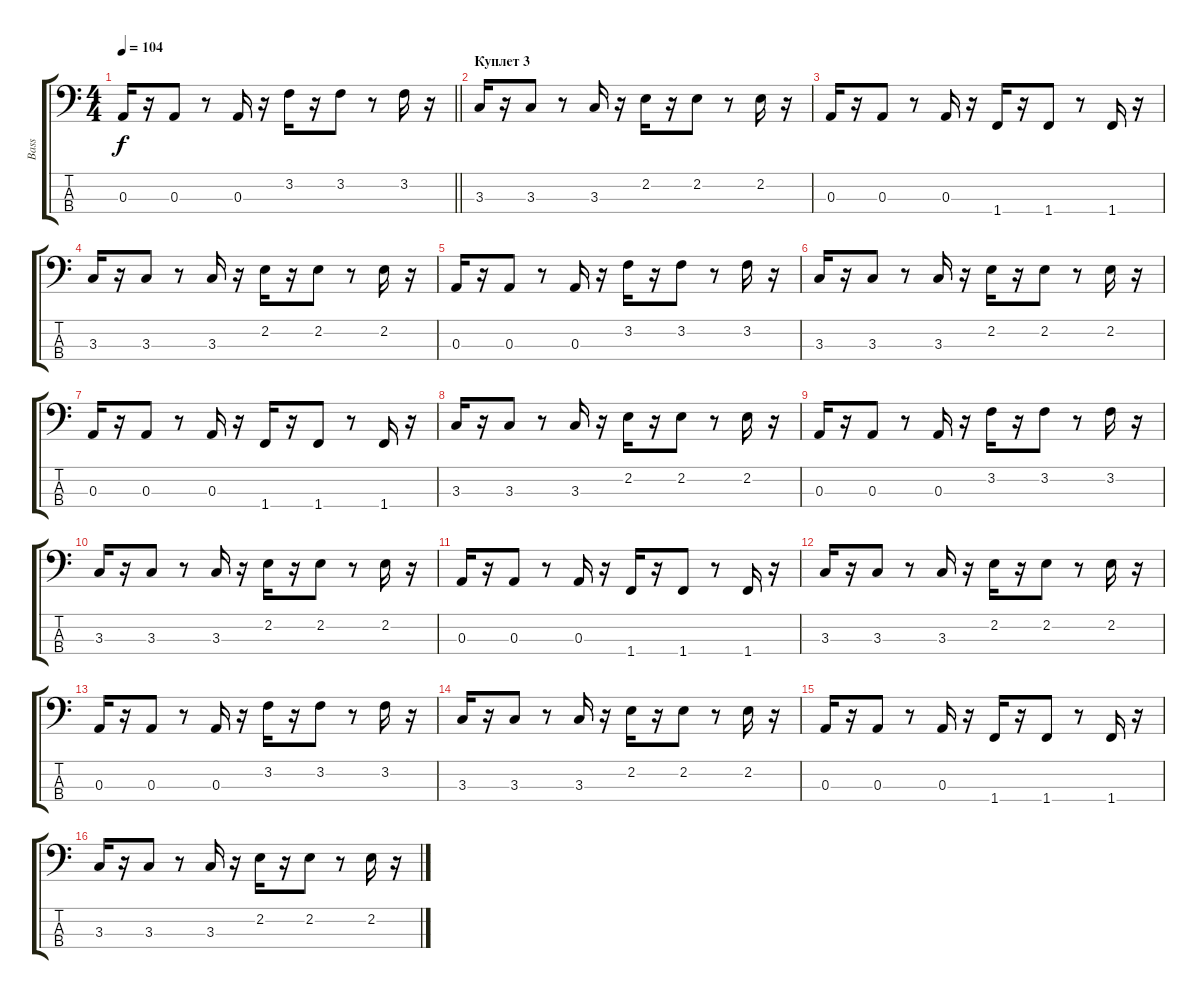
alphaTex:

\track ("Bass" "Bass") {instrument electricbassfinger}
\staff {score tabs}
\tuning (G2 D2 A1 E1) {hide}
\ts (4 4)
\tempo 104
\clef f4
\barLineRight lightlight
\ks c
0.3.16{dy f} r.16 0.3.8 r.8 0.3.16 r.16 3.2.16 r.16 3.2.8 r.8 3.2.16 r.16 |
\section ("" "Куплет 3")
3.3.16 r.16 3.3.8 r.8 3.3.16 r.16 2.2.16 r.16 2.2.8 r.8 2.2.16 r.16 |
0.3.16 r.16 0.3.8 r.8 0.3.16 r.16 1.4.16 r.16 1.4.8 r.8 1.4.16 r.16 |
3.3.16 r.16 3.3.8 r.8 3.3.16 r.16 2.2.16 r.16 2.2.8 r.8 2.2.16 r.16 |
0.3.16 r.16 0.3.8 r.8 0.3.16 r.16 3.2.16 r.16 3.2.8 r.8 3.2.16 r.16 |
3.3.16 r.16 3.3.8 r.8 3.3.16 r.16 2.2.16 r.16 2.2.8 r.8 2.2.16 r.16 |
0.3.16 r.16 0.3.8 r.8 0.3.16 r.16 1.4.16 r.16 1.4.8 r.8 1.4.16 r.16 |
3.3.16 r.16 3.3.8 r.8 3.3.16 r.16 2.2.16 r.16 2.2.8 r.8 2.2.16 r.16 |
0.3.16 r.16 0.3.8 r.8 0.3.16 r.16 3.2.16 r.16 3.2.8 r.8 3.2.16 r.16 |
3.3.16 r.16 3.3.8 r.8 3.3.16 r.16 2.2.16 r.16 2.2.8 r.8 2.2.16 r.16 |
0.3.16 r.16 0.3.8 r.8 0.3.16 r.16 1.4.16 r.16 1.4.8 r.8 1.4.16 r.16 |
3.3.16 r.16 3.3.8 r.8 3.3.16 r.16 2.2.16 r.16 2.2.8 r.8 2.2.16 r.16 |
0.3.16 r.16 0.3.8 r.8 0.3.16 r.16 3.2.16 r.16 3.2.8 r.8 3.2.16 r.16 |
3.3.16 r.16 3.3.8 r.8 3.3.16 r.16 2.2.16 r.16 2.2.8 r.8 2.2.16 r.16 |
0.3.16 r.16 0.3.8 r.8 0.3.16 r.16 1.4.16 r.16 1.4.8 r.8 1.4.16 r.16 |
3.3.16 r.16 3.3.8 r.8 3.3.16 r.16 2.2.16 r.16 2.2.8 r.8 2.2.16 r.16
